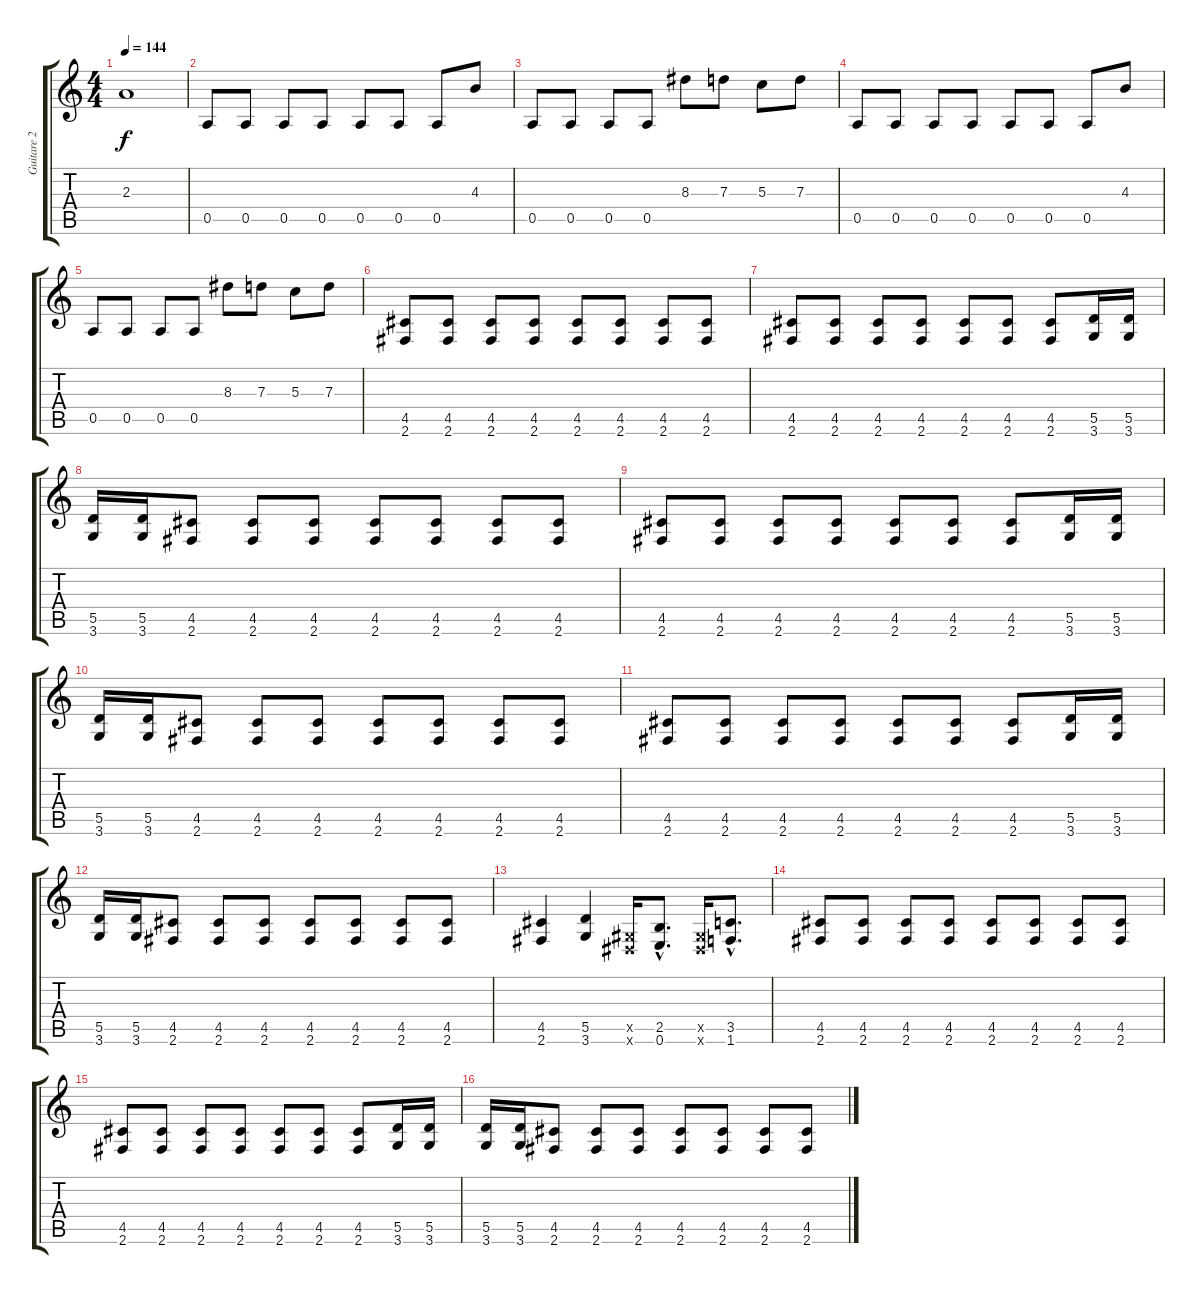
\track ("Guitare 2" "Guitare 2") {instrument distortionguitar}
\staff {score tabs}
\tuning (E4 B3 G3 D3 A2 E2) {hide}
\ts (4 4)
\tempo 144
\clef g2
\ks c
2.3.1{dy f} |
0.5.8 0.5.8 0.5.8 0.5.8 0.5.8 0.5.8 0.5.8 4.3.8 |
0.5.8 0.5.8 0.5.8 0.5.8 8.3.8 7.3.8 5.3.8 7.3.8 |
0.5.8 0.5.8 0.5.8 0.5.8 0.5.8 0.5.8 0.5.8 4.3.8 |
0.5.8 0.5.8 0.5.8 0.5.8 8.3.8 7.3.8 5.3.8 7.3.8 |
(4.5 2.6).8{instrument electricguitarmuted} (4.5 2.6).8 (4.5 2.6).8 (4.5 2.6).8 (4.5 2.6).8 (4.5 2.6).8 (4.5 2.6).8 (4.5 2.6).8 |
(4.5 2.6).8 (4.5 2.6).8 (4.5 2.6).8 (4.5 2.6).8 (4.5 2.6).8 (4.5 2.6).8 (4.5 2.6).8 (5.5 3.6).16 (5.5 3.6).16 |
(5.5 3.6).16 (5.5 3.6).16 (4.5 2.6).8 (4.5 2.6).8 (4.5 2.6).8 (4.5 2.6).8 (4.5 2.6).8 (4.5 2.6).8 (4.5 2.6).8 |
(4.5 2.6).8 (4.5 2.6).8 (4.5 2.6).8 (4.5 2.6).8 (4.5 2.6).8 (4.5 2.6).8 (4.5 2.6).8 (5.5 3.6).16 (5.5 3.6).16 |
(5.5 3.6).16 (5.5 3.6).16 (4.5 2.6).8 (4.5 2.6).8 (4.5 2.6).8 (4.5 2.6).8 (4.5 2.6).8 (4.5 2.6).8 (4.5 2.6).8 |
(4.5 2.6).8 (4.5 2.6).8 (4.5 2.6).8 (4.5 2.6).8 (4.5 2.6).8 (4.5 2.6).8 (4.5 2.6).8 (5.5 3.6).16 (5.5 3.6).16 |
(5.5 3.6).16 (5.5 3.6).16 (4.5 2.6).8 (4.5 2.6).8 (4.5 2.6).8 (4.5 2.6).8 (4.5 2.6).8 (4.5 2.6).8 (4.5 2.6).8 |
(4.5 2.6).4 (5.5 3.6).4 (-1.5{x} -1.6{x}).16 (2.5{hac} 0.6{hac}).8{d} (-1.5{x} -1.6{x}).16 (3.5{hac} 1.6{hac}).8{d} |
(4.5 2.6).8 (4.5 2.6).8 (4.5 2.6).8 (4.5 2.6).8 (4.5 2.6).8 (4.5 2.6).8 (4.5 2.6).8 (4.5 2.6).8 |
(4.5 2.6).8 (4.5 2.6).8 (4.5 2.6).8 (4.5 2.6).8 (4.5 2.6).8 (4.5 2.6).8 (4.5 2.6).8 (5.5 3.6).16 (5.5 3.6).16 |
(5.5 3.6).16 (5.5 3.6).16 (4.5 2.6).8 (4.5 2.6).8 (4.5 2.6).8 (4.5 2.6).8 (4.5 2.6).8 (4.5 2.6).8 (4.5 2.6).8
